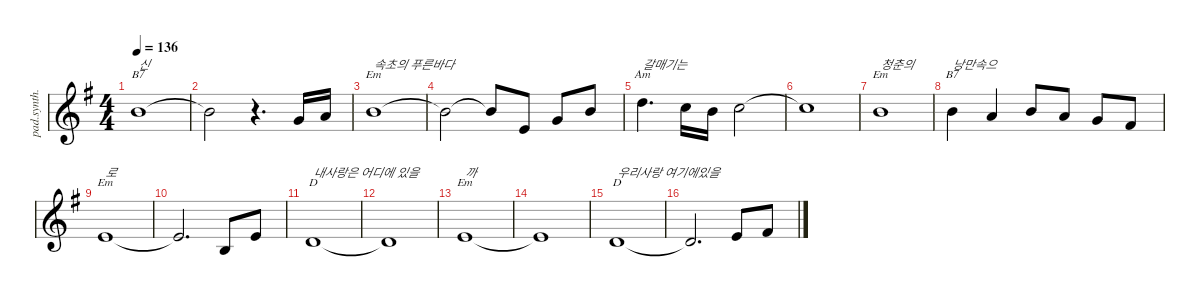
\hideDynamics
\bracketExtendMode nobrackets
\track ("Keyboard - band" "pad.synth.") {instrument synthstrings1}
\staff {score}
\tuning (E4 B3 G3 D3 A2 E2)
\chord ("Em" 7 x x x x x) {firstfret 7 showdiagram false showfingering false}
\chord ("Em" 0 x x x x x) {showdiagram false showfingering false}
\chord ("B7" 7 x x x x x) {firstfret 7 showdiagram false showfingering false}
\chord ("Am" 10 x x x x x) {firstfret 10 showdiagram false showfingering false}
\chord ("D" x 3 x x x x) {showdiagram false showfingering false}
\ts (4 4)
\tempo 136
\clef g2
\ks eminor
7.1{acc forcenatural}.1{ch "B7" txt "신" dy mf beam Down} |
7.1{t acc forcenatural}.2{beam Down} r.4{d beam Down} 3.1{acc forcenatural}.16{beam Up} 5.1{acc forcenatural}.16{beam Up} |
7.1{acc forcenatural}.1{ch "Em" txt "속초의 푸른바다" beam Down} |
7.1{t acc forcenatural}.2{beam Down} 7.1{t acc forcenatural}.8{beam Up} 0.1{acc forcenatural}.8{beam Up} 3.1{acc forcenatural}.8{beam Up} 7.1{acc forcenatural}.8{beam Up} |
10.1{acc forcenatural}.4{d ch "Am" txt "갈매기는" beam Down} 8.1{acc forcenatural}.16{beam Down} 7.1{acc forcenatural}.16{beam Down} 8.1{acc forcenatural}.2{beam Down} |
8.1{t acc forcenatural}.1{beam Down} |
7.1{acc forcenatural}.1{ch "Em" txt "청춘의" beam Down} |
7.1{acc forcenatural}.4{ch "B7" txt "낭만속으" beam Down} 5.1{acc forcenatural}.4{beam Up} 7.1{acc forcenatural}.8{beam Up} 5.1{acc forcenatural}.8{beam Up} 3.1{acc forcenatural}.8{beam Up} 2.1{acc #}.8{beam Up} |
0.1{acc forcenatural}.1{ch "Em" txt "로" beam Up} |
0.1{t acc forcenatural}.2{d beam Up} 0.2{acc forcenatural}.8{beam Up} 0.1{acc forcenatural}.8{beam Up} |
3.2{acc forcenatural}.1{ch "D" txt "내사랑은 어디에 있을" beam Up} |
3.2{t acc forcenatural}.1{beam Up} |
0.1{acc forcenatural}.1{ch "Em" txt "까" beam Up} |
0.1{t acc forcenatural}.1{beam Up} |
3.2{acc forcenatural}.1{ch "D" txt "우리사랑 여기에있을" beam Up} |
3.2{t acc forcenatural}.2{d beam Up} 0.1{acc forcenatural}.8{beam Up} 2.1{acc #}.8{beam Up}
